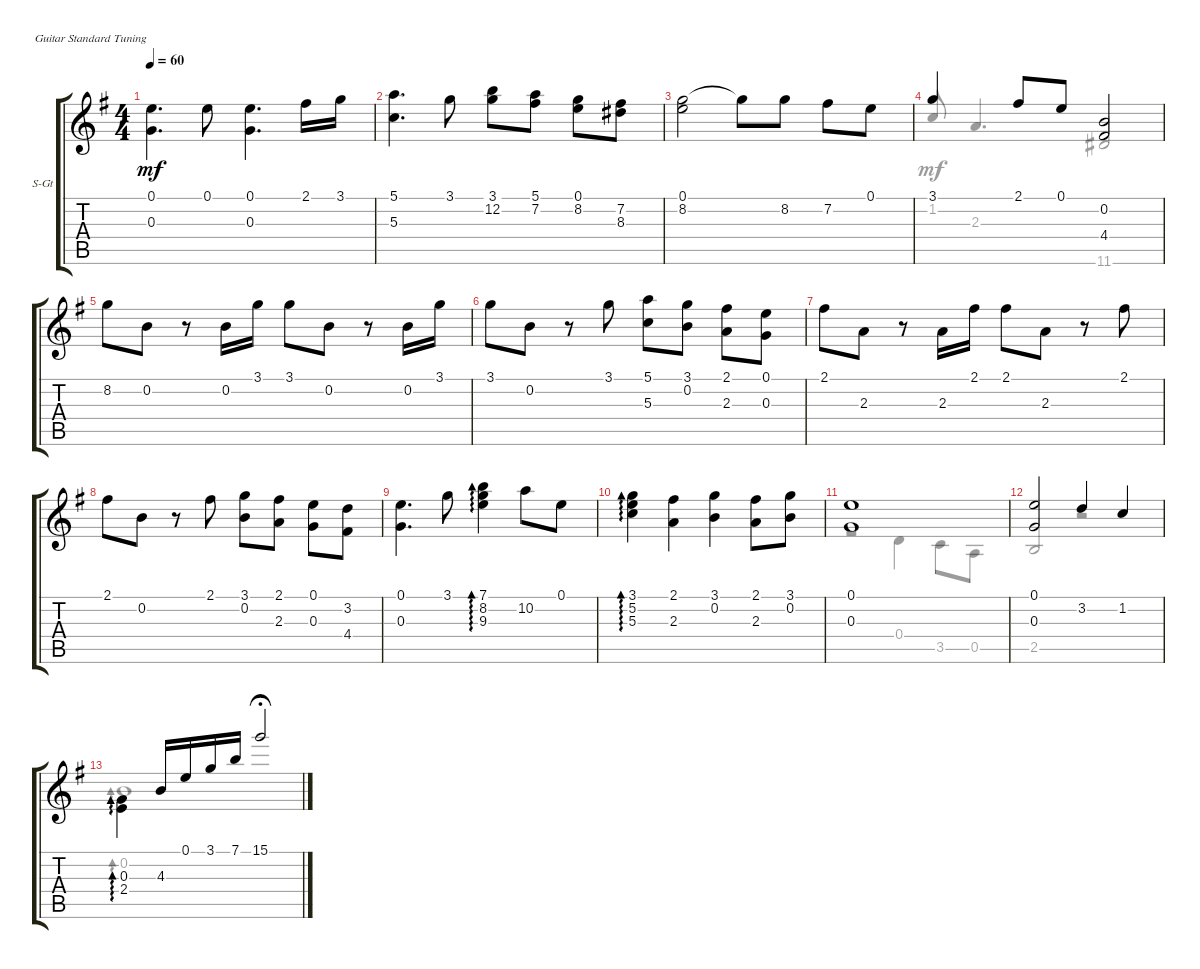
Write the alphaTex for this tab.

\defaultSystemsLayout 4
\bracketExtendMode groupsimilarinstruments
\firstSystemTrackNameOrientation horizontal
\otherSystemsTrackNameOrientation horizontal
\track ("Nylon Guitar" "S-Gt") {instrument acousticguitarsteel}
\staff {score tabs}
\tuning (E4 B3 G3 D3 A2 E2)
\voice
\ts (4 4)
\tempo 60
\clef g2
\ks eminor
(0.1 0.3).4{d dy mf} 0.1.8 (0.1 0.3).4{d} 2.1.16 3.1.16 |
(5.1 5.3).4{d} 3.1.8 (3.1 12.2).8 (5.1 7.2).8 (8.2 0.1).8 (7.2 8.3).8 |
(8.2 0.1).2 8.2{t}.8 8.2.8 7.2.8 0.1.8 |
3.1.4 2.1.8 0.1.8 (0.2 4.4).2 |
8.2.8 0.2.8 r.8 0.2.16 3.1.16 3.1.8 0.2.8 r.8 0.2.16 3.1.16 |
3.1.8 0.2.8 r.8 3.1.8 (5.1 5.3).8 (3.1 0.2).8 (2.1 2.3).8 (0.1 0.3).8 |
2.1.8 2.3.8 r.8 2.3.16 2.1.16 2.1.8 2.3.8 r.8 2.1.8 |
2.1.8 0.2.8 r.8 2.1.8 (3.1 0.2).8 (2.1 2.3).8 (0.1 0.3).8 (3.2 4.4).8 |
(0.1 0.3).4{d} 3.1.8 (7.1 8.2 9.3).4{ad 0} 10.2.8 0.1.8 |
(3.1 5.2 5.3).4{ad 0} (2.1 2.3).4 (3.1 0.2).4 (2.1 2.3).8 (3.1 0.2).8 |
(0.1 0.3).1 |
(0.1 0.3).2 3.2.4 1.2.4 |
(0.3 2.4).4{ad 0 beam invert} 4.3.16 0.1.16 3.1.16 7.1.16 15.1.2{fermata (medium 0.5)}
\voice
\clef g2
\ottava regular
\simile none
\ks eminor
|
|
|
|
|
|
|
|
|
|
|
|
\voice
\clef g2
\ottava regular
\simile none
\ks eminor
|
|
|
1.2.8{beam invert} 2.3.4{d} 11.6.2{beam invert} |
|
|
|
|
|
|
r.2 0.4.4 3.5.8 0.5.8 |
2.5.2{beam invert} r.2 |
0.2.1{ad 0}
